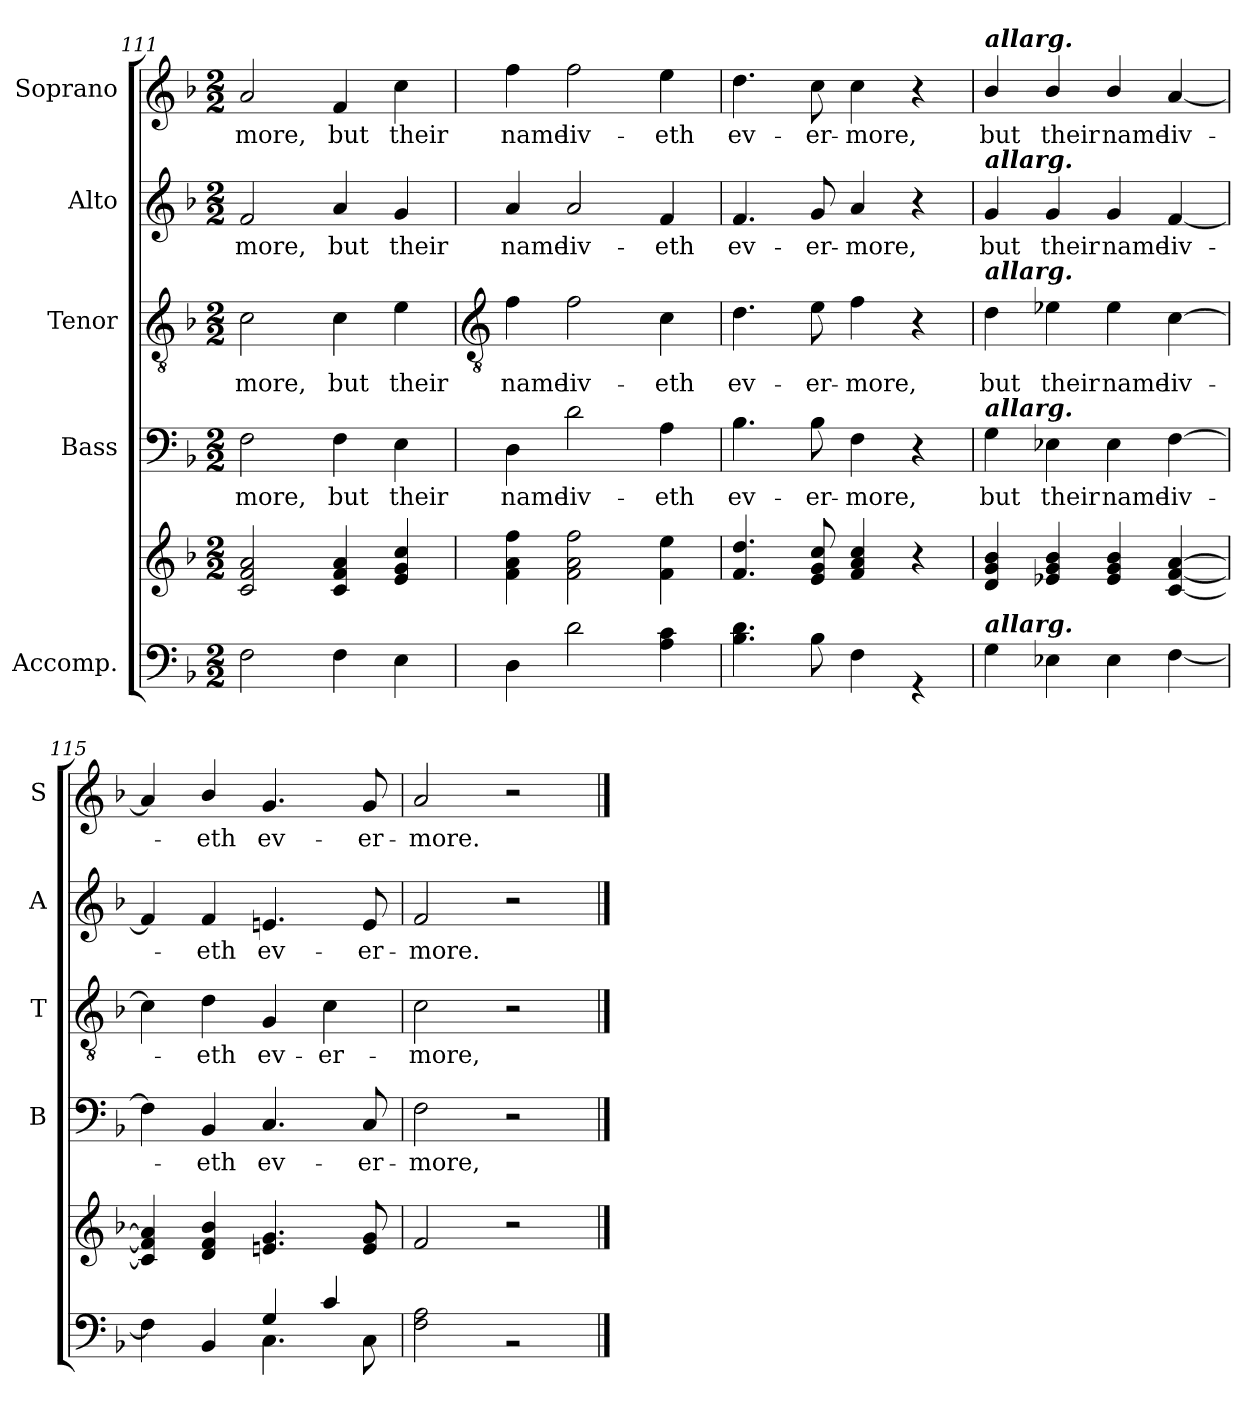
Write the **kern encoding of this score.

**kern	**kern	**kern	**text	**kern	**text	**kern	**text	**kern	**text
*part5	*part5	*part4	*part4	*part3	*part3	*part2	*part2	*part1	*part1
*staff6	*staff5	*staff4	*staff4	*staff3	*staff3	*staff2	*staff2	*staff1	*staff1
*I"Accomp.	*	*I"Bass	*	*I"Tenor	*	*I"Alto	*	*I"Soprano	*
*	*	*I'B	*	*I'T	*	*I'A	*	*I'S	*
*clefF4	*clefG2	*clefF4	*	*clefGv2	*	*clefG2	*	*clefG2	*
*k[b-]	*k[b-]	*k[b-]	*	*k[b-]	*	*k[b-]	*	*k[b-]	*
*F:	*F:	*F:	*	*F:	*	*F:	*	*F:	*
*M2/2	*M2/2	*M2/2	*	*M2/2	*	*M2/2	*	*M2/2	*
=111	=111	=111	=111	=111	=111	=111	=111	=111	=111
*^	*	*	*	*	*	*	*	*	*
!	!	!	!	!LO:LY:b	!	!LO:LY:b	!	!LO:LY:b	!	!LO:LY:b
1ryy	2F	2c 2f 2a	2F	-more,	2c	-more,	2f	-more,	2a	-more,
!	!	!	!	!LO:LY:b	!	!LO:LY:b	!	!LO:LY:b	!	!LO:LY:b
.	4F	4c 4f 4a	4F	but	4c	but	4a	but	4f	but
!	!	!	!	!LO:LY:b	!	!LO:LY:b	!	!LO:LY:b	!	!LO:LY:b
.	4E	4e 4g 4cc	4E	their	4e	their	4g	their	4cc	their
!!LO:LB:g=z
=112	=112	=112	=112	=112	=112	=112	=112	=112	=112	=112
*	*	*	*	*	*clefGv2	*	*	*	*	*
!	!	!	!	!LO:LY:b	!	!LO:LY:b	!	!LO:LY:b	!	!LO:LY:b
1ryy	4D	4f 4a 4ff	4D	name	4f	name	4a	name	4ff	name
!	!	!	!	!LO:LY:b	!	!LO:LY:b	!	!LO:LY:b	!	!LO:LY:b
.	2d	2f 2a 2ff	2d	liv-	2f	liv-	2a	liv-	2ff	liv-
!	!	!	!	!LO:LY:b	!	!LO:LY:b	!	!LO:LY:b	!	!LO:LY:b
.	4A 4c	4f 4ee	4A	-eth	4c	-eth	4f	-eth	4ee	-eth
=113	=113	=113	=113	=113	=113	=113	=113	=113	=113	=113
!	!	!	!	!LO:LY:b	!	!LO:LY:b	!	!LO:LY:b	!	!LO:LY:b
1ryy	4.B- 4.d	4.f 4.dd	4.B-	ev-	4.d	ev-	4.f	ev-	4.dd	ev-
!	!	!	!	!LO:LY:b	!	!LO:LY:b	!	!LO:LY:b	!	!LO:LY:b
.	8B-	8e 8g 8cc	8B-	-er-	8e	-er-	8g	-er-	8cc	-er-
!	!	!	!	!LO:LY:b	!	!LO:LY:b	!	!LO:LY:b	!	!LO:LY:b
.	4F	4f 4a 4cc	4F	-more,	4f	-more,	4a	-more,	4cc	-more,
.	4r	4r	4r	.	4r	.	4r	.	4r	.
=114	=114	=114	=114	=114	=114	=114	=114	=114	=114	=114
!	!	!	!	!	!	!	!	!	!LO:TX:a:Bi:t=allarg.	!
!	!	!	!	!	!	!	!LO:TX:a:Bi:t=allarg.	!	!	!
!	!	!	!	!	!LO:TX:a:Bi:t=allarg.	!	!	!	!	!
!	!	!	!LO:TX:a:Bi:t=allarg.	!	!	!	!	!	!	!
!LO:TX:a:Bi:t=allarg.	!	!	!	!	!	!	!	!	!	!
!	!	!	!	!LO:LY:b	!	!LO:LY:b	!	!LO:LY:b	!	!LO:LY:b
1ryy	4G	4d/ 4g/ 4b-/	4G	but	4d	but	4g	but	4b-/	but
!	!	!	!	!LO:LY:b	!	!LO:LY:b	!	!LO:LY:b	!	!LO:LY:b
.	4E-X	4e-X/ 4g/ 4b-/	4E-X	their	4e-X	their	4g	their	4b-/	their
!	!	!	!	!LO:LY:b	!	!LO:LY:b	!	!LO:LY:b	!	!LO:LY:b
.	4E-	4e-/ 4g/ 4b-/	4E-	name	4e-	name	4g	name	4b-/	name
!	!	!	!	!LO:LY:b	!	!LO:LY:b	!	!LO:LY:b	!	!LO:LY:b
.	[4F	[4c [4f [4a	[4F	liv-	[4c	liv-	[4f	liv-	[4a	liv-
=115	=115	=115	=115	=115	=115	=115	=115	=115	=115	=115
2ryy	4F]	4c] 4f] 4a]	4F]	.	4c]	.	4f]	.	4a]	.
!	!	!	!	!LO:LY:b	!	!LO:LY:b	!	!LO:LY:b	!	!LO:LY:b
.	4BB-	4d/ 4f/ 4b-/	4BB-	eth	4d	eth	4f	eth	4b-/	eth
!	!	!	!	!LO:LY:b	!	!LO:LY:b	!	!LO:LY:b	!	!LO:LY:b
4G/	4.C\	4.en 4.g	4.C	ev-	4G	ev-	4.en	ev-	4.g	ev-
!	!	!	!	!	!	!LO:LY:b	!	!	!	!
4c/	.	.	.	.	4c	-er-	.	.	.	.
!	!	!	!	!LO:LY:b	!	!	!	!LO:LY:b	!	!LO:LY:b
.	8C\	8e 8g	8C	-er-	.	.	8e	-er-	8g	-er-
=116	=116	=116	=116	=116	=116	=116	=116	=116	=116	=116
!	!	!	!	!LO:LY:b	!	!LO:LY:b	!	!LO:LY:b	!	!LO:LY:b
1ryy	2F 2A	2f	2F	-more,	2c	-more,	2f	-more.	2a	-more.
.	2r	2r	2r	.	2r	.	2r	.	2r	.
*v	*v	*	*	*	*	*	*	*	*	*
==	==	==	==	==	==	==	==	==	==
*-	*-	*-	*-	*-	*-	*-	*-	*-	*-
